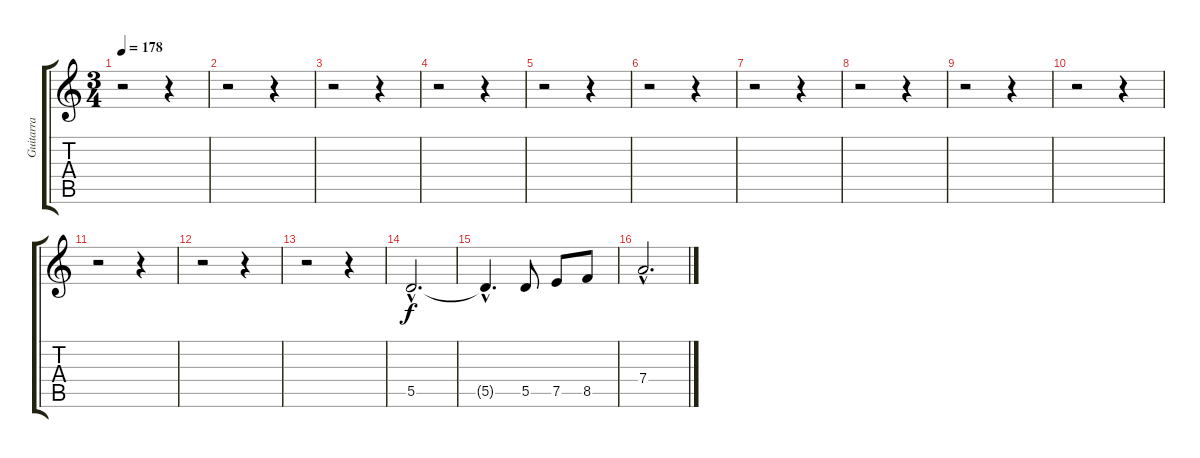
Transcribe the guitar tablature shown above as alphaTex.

\track ("Guitarra" "Guitarra") {instrument distortionguitar}
\staff {score tabs}
\tuning (E4 B3 G3 D3 A2 E2) {hide}
\ts (3 4)
\tempo 178
\clef g2
\ks c
r.2{dy f} r.4 |
r.2 r.4 |
r.2 r.4 |
r.2 r.4 |
r.2 r.4 |
r.2 r.4 |
r.2 r.4 |
r.2 r.4 |
r.2 r.4 |
r.2 r.4 |
r.2 r.4 |
r.2 r.4 |
r.2{volume 16} r.4 |
5.5{hac}.2{d} |
5.5{hac t}.4{d} 5.5.8 7.5.8 8.5.8 |
7.4{hac}.2{d}
